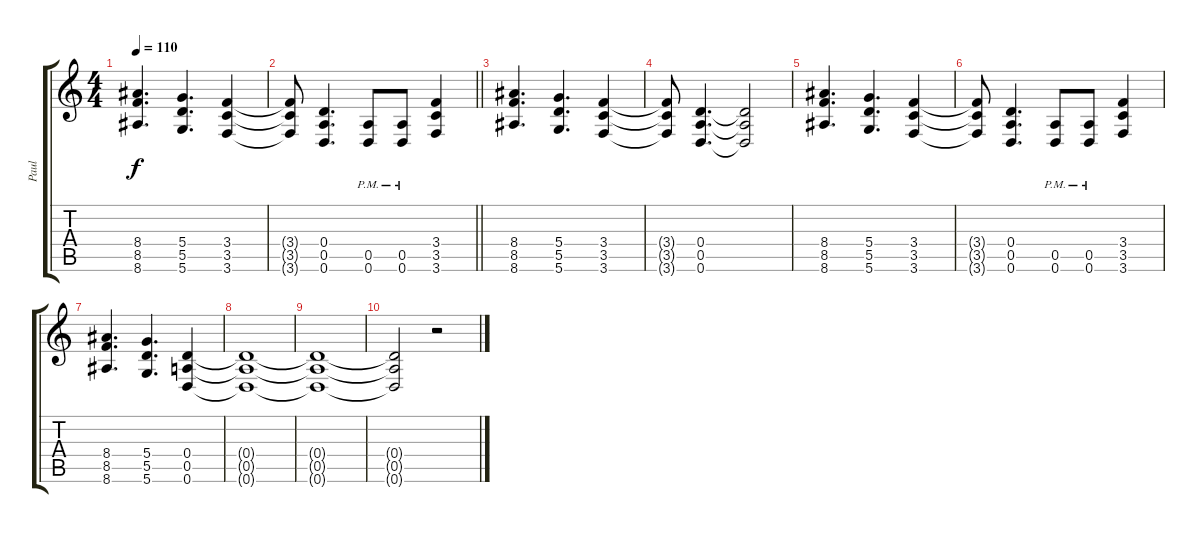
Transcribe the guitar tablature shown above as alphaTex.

\track ("Paul" "Paul") {instrument distortionguitar}
\staff {score tabs}
\tuning (E4 B3 G3 D3 A2 D2) {hide}
\ts (4 4)
\tempo 110
\clef g2
\ks c
(8.4 8.5 8.6).4{d dy f} (5.4 5.5 5.6).4{d} (3.4 3.5 3.6).4 |
\barLineRight lightlight
(3.4{t} 3.5{t} 3.6{t}).8 (0.4 0.5 0.6).4{d} (0.5{pm} 0.6{pm}).8 (0.5{pm} 0.6{pm}).8 (3.4 3.5 3.6).4 |
(8.4 8.5 8.6).4{d} (5.4 5.5 5.6).4{d} (3.4 3.5 3.6).4 |
(3.4{t} 3.5{t} 3.6{t}).8 (0.4 0.5 0.6).4{d} (0.4{t} 0.5{t} 0.6{t}).2 |
(8.4 8.5 8.6).4{d} (5.4 5.5 5.6).4{d} (3.4 3.5 3.6).4 |
(3.4{t} 3.5{t} 3.6{t}).8 (0.4 0.5 0.6).4{d} (0.5{pm} 0.6{pm}).8 (0.5{pm} 0.6{pm}).8 (3.4 3.5 3.6).4 |
(8.4 8.5 8.6).4{d} (5.4 5.5 5.6).4{d} (0.4 0.5 0.6).4 |
(0.4{t} 0.5{t} 0.6{t}).1 |
(0.4{t} 0.5{t} 0.6{t}).1 |
(0.4{t} 0.5{t} 0.6{t}).2 r.2
